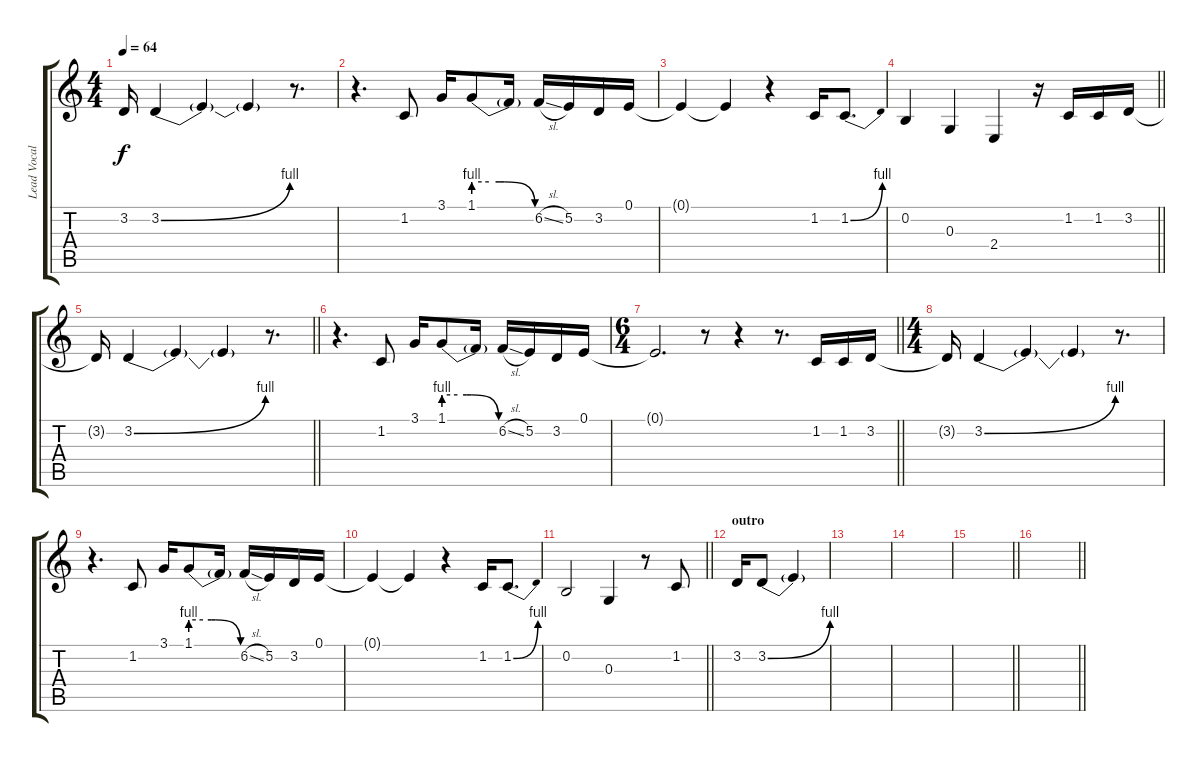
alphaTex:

\track ("Lead Vocals" "Lead Vocal") {instrument oboe}
\staff {score tabs}
\tuning (E4 B3 G3 D3 A2 E2) {hide}
\ts (4 4)
\tempo 64
\clef g2
\ks c
3.2{t}.16{dy f} 3.2{be (bend 0 0 60 4)}.4 3.2{t}.4 3.2{t}.4 r.8{d} |
r.4{d} 1.2.8 3.1.16 1.1{be (custom 0 4 15 4 25 4 30 4 60 0)}.8 1.1{t}.16 6.2{sl}.16 5.2.16 3.2.16 0.1.16 |
0.1{t}.4 0.1{t}.4 r.4 1.2.16 1.2{be (bend 0 0 60 4)}.8{d} |
\barLineRight lightlight
0.2.4 0.3.4 2.4.4 r.16 1.2.16 1.2.16 3.2.16 |
\barLineRight lightlight
3.2{t}.16 3.2{be (bend 0 0 60 4)}.4 3.2{t}.4 3.2{t}.4 r.8{d} |
r.4{d} 1.2.8 3.1.16 1.1{be (custom 0 4 15 4 25 4 30 4 60 0)}.8 1.1{t}.16 6.2{sl}.16 5.2.16 3.2.16 0.1.16 |
\ts (6 4)
\barLineRight lightlight
0.1{t}.2{d} r.8 r.4 r.8{d} 1.2.16 1.2.16 3.2.16 |
\ts (4 4)
3.2{t}.16 3.2{be (bend 0 0 60 4)}.4 3.2{t}.4 3.2{t}.4 r.8{d} |
r.4{d} 1.2.8 3.1.16 1.1{be (custom 0 4 15 4 25 4 30 4 60 0)}.8 1.1{t}.16 6.2{sl}.16 5.2.16 3.2.16 0.1.16 |
0.1{t}.4 0.1{t}.4 r.4 1.2.16 1.2{be (bend 0 0 60 4)}.8{d} |
\barLineRight lightlight
0.2.2 0.3.4 r.8 1.2.8 |
\section ("" "outro")
3.2.16 3.2{be (bend 0 0 60 4)}.8 3.2{t}.4 |
|
|
\barLineRight lightlight
|
\barLineRight lightlight
